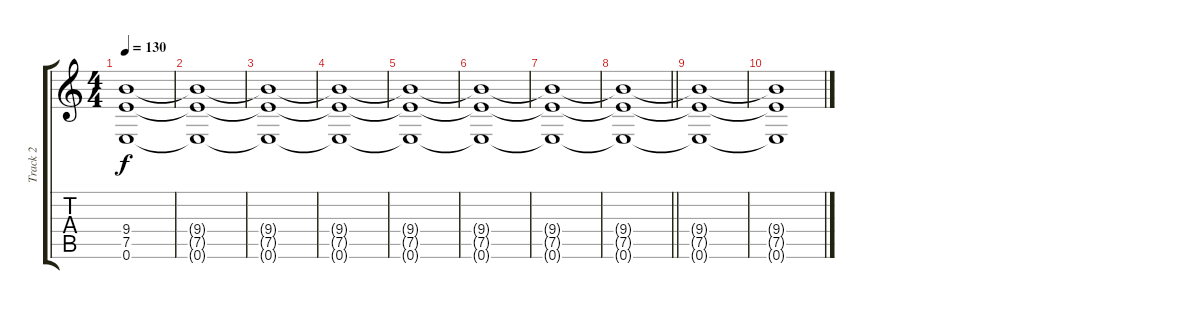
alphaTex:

\track ("Track 2" "Track 2") {instrument distortionguitar}
\staff {score tabs}
\tuning (E4 B3 G3 D3 A2 E2) {hide}
\ts (4 4)
\tempo 130
\clef g2
\ks c
(9.4 7.5 0.6).1{dy f} |
(9.4{t} 7.5{t} 0.6{t}).1 |
(9.4{t} 7.5{t} 0.6{t}).1 |
(9.4{t} 7.5{t} 0.6{t}).1{volume 4} |
(9.4{t} 7.5{t} 0.6{t}).1 |
(9.4{t} 7.5{t} 0.6{t}).1 |
(9.4{t} 7.5{t} 0.6{t}).1 |
\barLineRight lightlight
(9.4{t} 7.5{t} 0.6{t}).1 |
(9.4{t} 7.5{t} 0.6{t}).1 |
(9.4{t} 7.5{t} 0.6{t}).1
